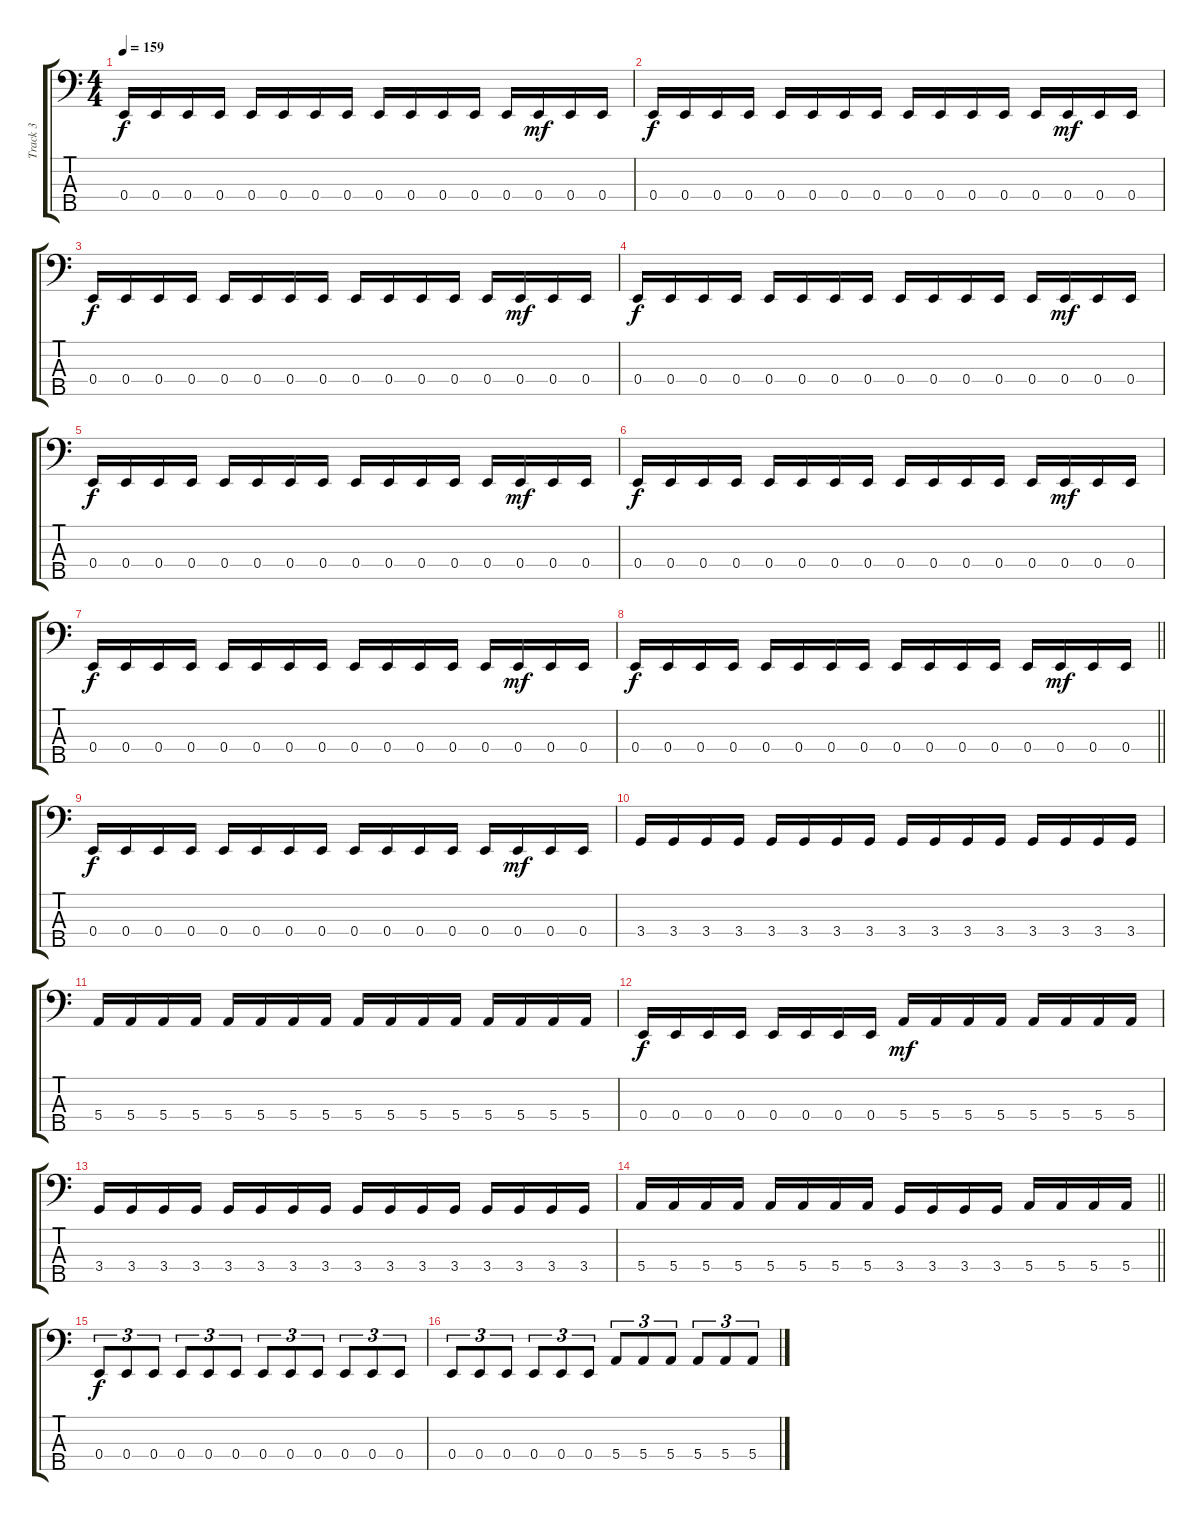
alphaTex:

\track ("Track 3" "Track 3") {instrument electricbassfinger}
\staff {score tabs}
\tuning (G2 D2 A1 E1 B0) {hide}
\ts (4 4)
\tempo 159
\clef f4
\ks c
0.4.16{dy f} 0.4.16 0.4.16 0.4.16 0.4.16 0.4.16 0.4.16 0.4.16 0.4.16 0.4.16 0.4.16 0.4.16 0.4.16 0.4.16{dy mf} 0.4.16 0.4.16 |
0.4.16{dy f} 0.4.16 0.4.16 0.4.16 0.4.16 0.4.16 0.4.16 0.4.16 0.4.16 0.4.16 0.4.16 0.4.16 0.4.16 0.4.16{dy mf} 0.4.16 0.4.16 |
0.4.16{dy f} 0.4.16 0.4.16 0.4.16 0.4.16 0.4.16 0.4.16 0.4.16 0.4.16 0.4.16 0.4.16 0.4.16 0.4.16 0.4.16{dy mf} 0.4.16 0.4.16 |
0.4.16{dy f} 0.4.16 0.4.16 0.4.16 0.4.16 0.4.16 0.4.16 0.4.16 0.4.16 0.4.16 0.4.16 0.4.16 0.4.16 0.4.16{dy mf} 0.4.16 0.4.16 |
0.4.16{dy f} 0.4.16 0.4.16 0.4.16 0.4.16 0.4.16 0.4.16 0.4.16 0.4.16 0.4.16 0.4.16 0.4.16 0.4.16 0.4.16{dy mf} 0.4.16 0.4.16 |
0.4.16{dy f} 0.4.16 0.4.16 0.4.16 0.4.16 0.4.16 0.4.16 0.4.16 0.4.16 0.4.16 0.4.16 0.4.16 0.4.16 0.4.16{dy mf} 0.4.16 0.4.16 |
0.4.16{dy f} 0.4.16 0.4.16 0.4.16 0.4.16 0.4.16 0.4.16 0.4.16 0.4.16 0.4.16 0.4.16 0.4.16 0.4.16 0.4.16{dy mf} 0.4.16 0.4.16 |
\barLineRight lightlight
0.4.16{dy f} 0.4.16 0.4.16 0.4.16 0.4.16 0.4.16 0.4.16 0.4.16 0.4.16 0.4.16 0.4.16 0.4.16 0.4.16 0.4.16{dy mf} 0.4.16 0.4.16 |
0.4.16{dy f} 0.4.16 0.4.16 0.4.16 0.4.16 0.4.16 0.4.16 0.4.16 0.4.16 0.4.16 0.4.16 0.4.16 0.4.16 0.4.16{dy mf} 0.4.16 0.4.16 |
3.4.16 3.4.16 3.4.16 3.4.16 3.4.16 3.4.16 3.4.16 3.4.16 3.4.16 3.4.16 3.4.16 3.4.16 3.4.16 3.4.16 3.4.16 3.4.16 |
5.4.16 5.4.16 5.4.16 5.4.16 5.4.16 5.4.16 5.4.16 5.4.16 5.4.16 5.4.16 5.4.16 5.4.16 5.4.16 5.4.16 5.4.16 5.4.16 |
0.4.16{dy f} 0.4.16 0.4.16 0.4.16 0.4.16 0.4.16 0.4.16 0.4.16 5.4.16{dy mf} 5.4.16 5.4.16 5.4.16 5.4.16 5.4.16 5.4.16 5.4.16 |
3.4.16 3.4.16 3.4.16 3.4.16 3.4.16 3.4.16 3.4.16 3.4.16 3.4.16 3.4.16 3.4.16 3.4.16 3.4.16 3.4.16 3.4.16 3.4.16 |
\barLineRight lightlight
5.4.16 5.4.16 5.4.16 5.4.16 5.4.16 5.4.16 5.4.16 5.4.16 3.4.16 3.4.16 3.4.16 3.4.16 5.4.16 5.4.16 5.4.16 5.4.16 |
0.4.8{tu (3 2) dy f} 0.4.8{tu (3 2)} 0.4.8{tu (3 2)} 0.4.8{tu (3 2)} 0.4.8{tu (3 2)} 0.4.8{tu (3 2)} 0.4.8{tu (3 2)} 0.4.8{tu (3 2)} 0.4.8{tu (3 2)} 0.4.8{tu (3 2)} 0.4.8{tu (3 2)} 0.4.8{tu (3 2)} |
0.4.8{tu (3 2)} 0.4.8{tu (3 2)} 0.4.8{tu (3 2)} 0.4.8{tu (3 2)} 0.4.8{tu (3 2)} 0.4.8{tu (3 2)} 5.4.8{tu (3 2)} 5.4.8{tu (3 2)} 5.4.8{tu (3 2)} 5.4.8{tu (3 2)} 5.4.8{tu (3 2)} 5.4.8{tu (3 2)}
